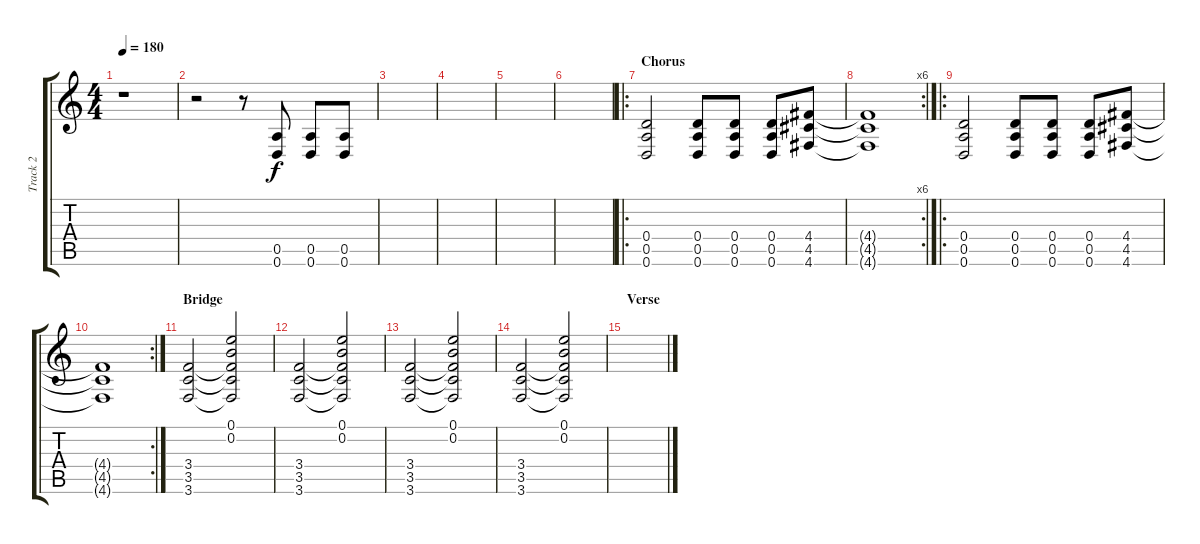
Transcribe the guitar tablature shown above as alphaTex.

\track ("Track 2" "Track 2") {instrument distortionguitar}
\staff {score tabs}
\tuning (E4 B3 G3 D3 A2 D2) {hide}
\ts (4 4)
\tempo 180
\clef g2
\ks c
r.1{dy f} |
r.2 r.8 (0.5 0.6).8 (0.5 0.6).8 (0.5 0.6).8 |
|
|
|
|
\ro
\section ("" "Chorus")
(0.4 0.5 0.6).2 (0.4 0.5 0.6).8 (0.4 0.5 0.6).8 (0.4 0.5 0.6).8 (4.4 4.5 4.6).8 |
\rc 6
(4.4{t} 4.5{t} 4.6{t}).1 |
\ro
(0.4 0.5 0.6).2 (0.4 0.5 0.6).8 (0.4 0.5 0.6).8 (0.4 0.5 0.6).8 (4.4 4.5 4.6).8 |
\rc 2
(4.4{t} 4.5{t} 4.6{t}).1 |
\section ("" "Bridge")
(3.4 3.5 3.6).2 (0.1 0.2 3.4{t} 3.5{t} 3.6{t}).2 |
(3.4 3.5 3.6).2 (0.1 0.2 3.4{t} 3.5{t} 3.6{t}).2 |
(3.4 3.5 3.6).2 (0.1 0.2 3.4{t} 3.5{t} 3.6{t}).2 |
(3.4 3.5 3.6).2 (0.1 0.2 3.4{t} 3.5{t} 3.6{t}).2 |
\section ("" "Verse")
